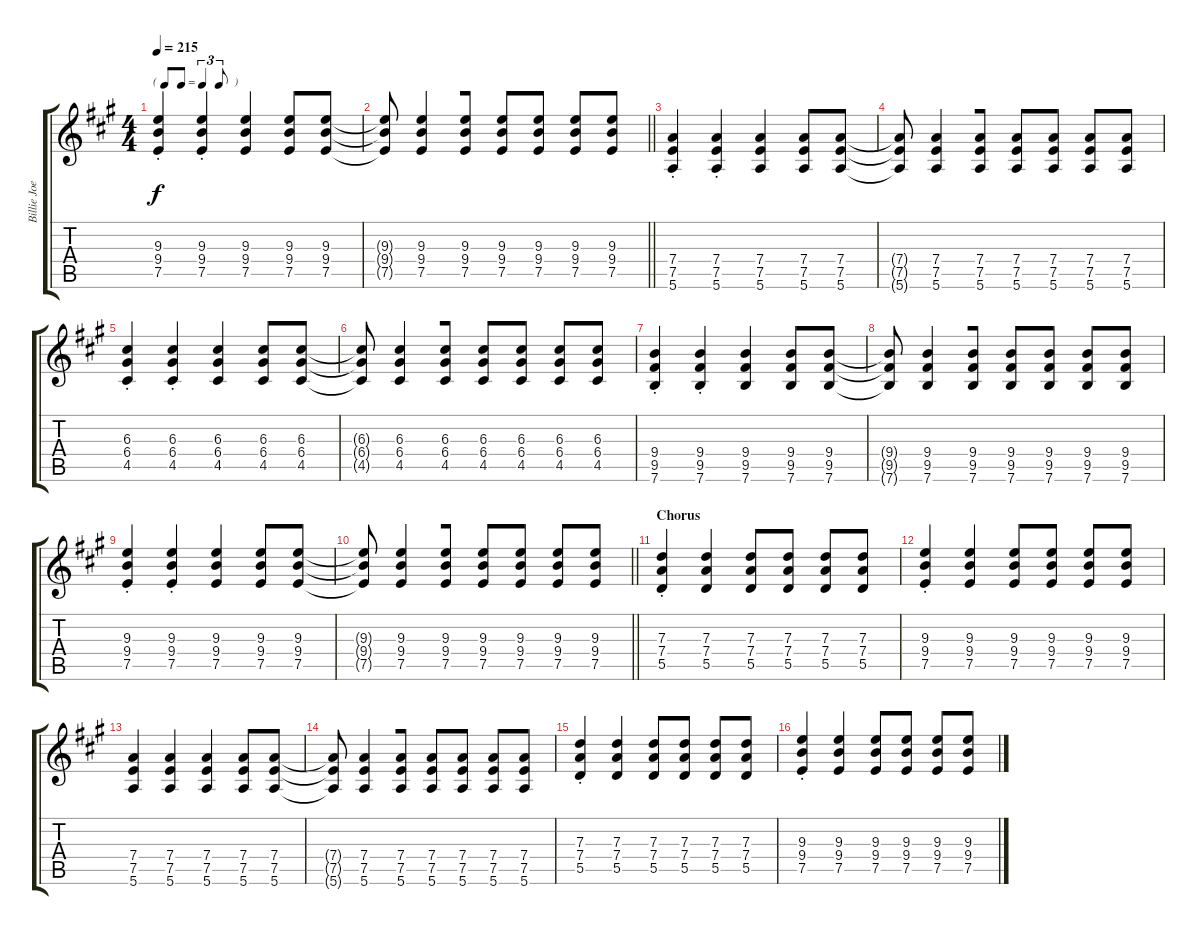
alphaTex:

\track ("Billie Joe (Rhthym Guitar)" "Billie Joe") {instrument distortionguitar}
\staff {score tabs}
\tuning (E4 B3 G3 D3 A2 E2) {hide}
\ts (4 4)
\tf triplet8th
\tempo 215
\clef g2
\ks a
(9.3{st} 9.4{st} 7.5{st}).4{dy f} (9.3{st} 9.4{st} 7.5{st}).4 (9.3 9.4 7.5).4 (9.3 9.4 7.5).8 (9.3 9.4 7.5).8 |
\barLineRight lightlight
(9.3{t} 9.4{t} 7.5{t}).8 (9.3 9.4 7.5).4{beam merge} (9.3 9.4 7.5).8 (9.3 9.4 7.5).8 (9.3 9.4 7.5).8 (9.3 9.4 7.5).8 (9.3 9.4 7.5).8 |
(7.4{st} 7.5{st} 5.6{st}).4 (7.4{st} 7.5{st} 5.6{st}).4 (7.4 7.5 5.6).4 (7.4 7.5 5.6).8 (7.4 7.5 5.6).8 |
(7.4{t} 7.5{t} 5.6{t}).8 (7.4 7.5 5.6).4{beam merge} (7.4 7.5 5.6).8 (7.4 7.5 5.6).8 (7.4 7.5 5.6).8 (7.4 7.5 5.6).8 (7.4 7.5 5.6).8 |
(6.3{st} 6.4{st} 4.5{st}).4 (6.3{st} 6.4{st} 4.5{st}).4 (6.3 6.4 4.5).4 (6.3 6.4 4.5).8 (6.3 6.4 4.5).8 |
(6.3{t} 6.4{t} 4.5{t}).8 (6.3 6.4 4.5).4{beam merge} (6.3 6.4 4.5).8 (6.3 6.4 4.5).8 (6.3 6.4 4.5).8 (6.3 6.4 4.5).8 (6.3 6.4 4.5).8 |
(9.4{st} 9.5{st} 7.6{st}).4 (9.4{st} 9.5{st} 7.6{st}).4 (9.4 9.5 7.6).4 (9.4 9.5 7.6).8 (9.4 9.5 7.6).8 |
(9.4{t} 9.5{t} 7.6{t}).8 (9.4 9.5 7.6).4{beam merge} (9.4 9.5 7.6).8 (9.4 9.5 7.6).8 (9.4 9.5 7.6).8 (9.4 9.5 7.6).8 (9.4 9.5 7.6).8 |
(9.3{st} 9.4{st} 7.5{st}).4 (9.3{st} 9.4{st} 7.5{st}).4 (9.3 9.4 7.5).4 (9.3 9.4 7.5).8 (9.3 9.4 7.5).8 |
\barLineRight lightlight
(9.3{t} 9.4{t} 7.5{t}).8 (9.3 9.4 7.5).4{beam merge} (9.3 9.4 7.5).8 (9.3 9.4 7.5).8 (9.3 9.4 7.5).8 (9.3 9.4 7.5).8 (9.3 9.4 7.5).8 |
\section ("" "Chorus")
(7.3{st} 7.4{st} 5.5{st}).4 (7.3 7.4 5.5).4 (7.3 7.4 5.5).8 (7.3 7.4 5.5).8 (7.3 7.4 5.5).8 (7.3 7.4 5.5).8 |
(9.3{st} 9.4{st} 7.5{st}).4 (9.3 9.4 7.5).4 (9.3 9.4 7.5).8 (9.3 9.4 7.5).8 (9.3 9.4 7.5).8 (9.3 9.4 7.5).8 |
(7.4 7.5 5.6).4 (7.4 7.5 5.6).4 (7.4 7.5 5.6).4 (7.4 7.5 5.6).8 (7.4 7.5 5.6).8 |
(7.4{t} 7.5{t} 5.6{t}).8 (7.4 7.5 5.6).4{beam merge} (7.4 7.5 5.6).8 (7.4 7.5 5.6).8 (7.4 7.5 5.6).8 (7.4 7.5 5.6).8 (7.4 7.5 5.6).8 |
(7.3{st} 7.4{st} 5.5{st}).4 (7.3 7.4 5.5).4 (7.3 7.4 5.5).8 (7.3 7.4 5.5).8 (7.3 7.4 5.5).8 (7.3 7.4 5.5).8 |
(9.3{st} 9.4{st} 7.5{st}).4 (9.3 9.4 7.5).4 (9.3 9.4 7.5).8 (9.3 9.4 7.5).8 (9.3 9.4 7.5).8 (9.3 9.4 7.5).8
